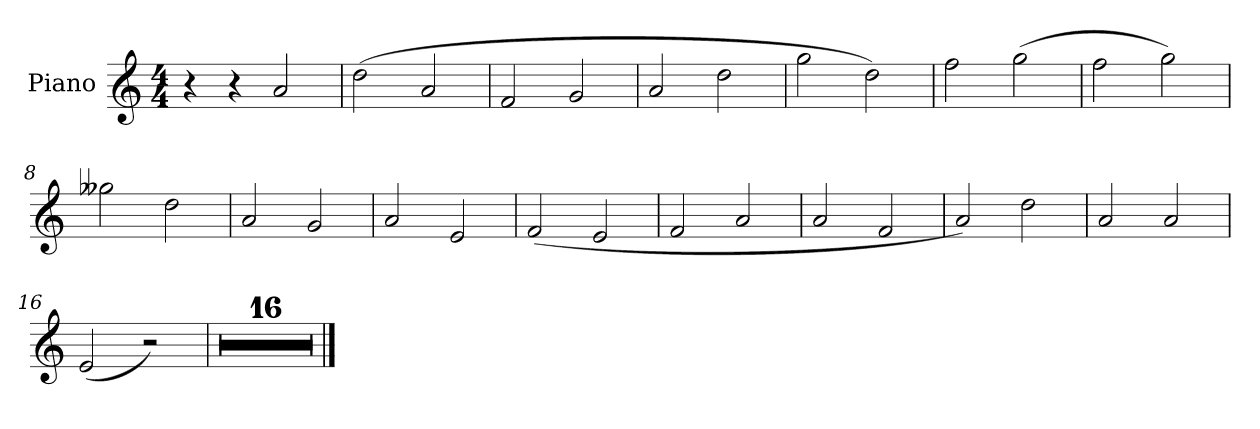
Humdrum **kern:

**kern
*part1
*staff1
*I"Piano
*I'Pno.
*clefG2
*k[]
*M4/4
=1
4r
4r
2a/
=2
(>2dd\
2a/
=3
2f/
2g/
=4
2a/
2dd\
!!LO:LB:g=z
=5
2gg\
2dd\)
=6
2ff\
(>2gg\
=7
2ff\
2gg\)
=8
2gg--X\
2dd\
!!LO:LB:g=z
=9
2a/
2g/
=10
2a/
2e/
=11
(>2f/
2e/
=12
2f/
2a/
!!LO:LB:g=z
=13
2a/
2f/
=14
2a/)
2dd\
=15
2a/
2a/
=16
(<2e/
2r)
!!LO:LB:g=z
=17
1r
=18
1r
=19
1r
=20
1r
!!LO:LB:g=z
=21
1r
=22
1r
=23
1r
=24
1r
!!LO:LB:g=z
=25
1r
=26
1r
=27
1r
=28
1r
!!LO:LB:g=z
=29
1r
=30
1r
=31
1r
=32
1r
==
*-
